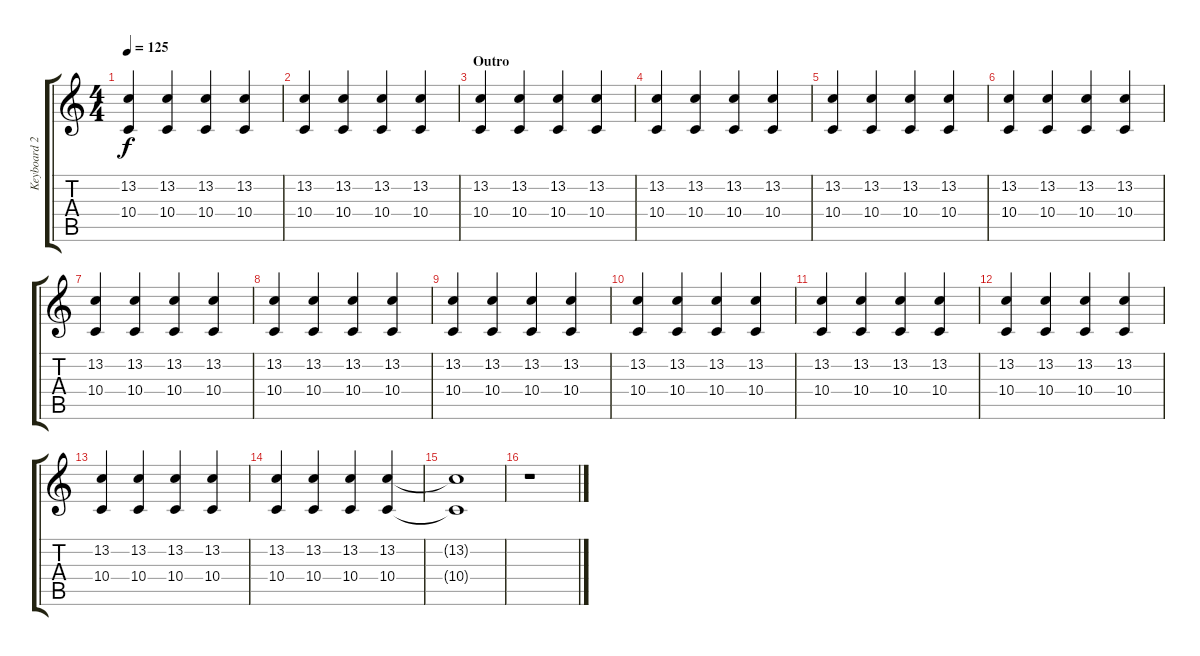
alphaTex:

\track ("Keyboard 2" "Keyboard 2") {instrument electricgrandpiano}
\staff {score tabs}
\tuning (E4 B3 G3 D3 A2 E2) {hide}
\ts (4 4)
\tempo 125
\clef g2
\ks c
(13.2 10.4).4{dy f} (13.2 10.4).4 (13.2 10.4).4 (13.2 10.4).4 |
(13.2 10.4).4 (13.2 10.4).4 (13.2 10.4).4 (13.2 10.4).4 |
\section ("" "Outro")
(13.2 10.4).4 (13.2 10.4).4 (13.2 10.4).4 (13.2 10.4).4 |
(13.2 10.4).4 (13.2 10.4).4 (13.2 10.4).4 (13.2 10.4).4 |
(13.2 10.4).4 (13.2 10.4).4 (13.2 10.4).4 (13.2 10.4).4 |
(13.2 10.4).4 (13.2 10.4).4 (13.2 10.4).4 (13.2 10.4).4 |
(13.2 10.4).4 (13.2 10.4).4 (13.2 10.4).4 (13.2 10.4).4 |
(13.2 10.4).4 (13.2 10.4).4 (13.2 10.4).4 (13.2 10.4).4 |
(13.2 10.4).4 (13.2 10.4).4 (13.2 10.4).4 (13.2 10.4).4 |
(13.2 10.4).4 (13.2 10.4).4 (13.2 10.4).4 (13.2 10.4).4 |
(13.2 10.4).4 (13.2 10.4).4 (13.2 10.4).4 (13.2 10.4).4 |
(13.2 10.4).4 (13.2 10.4).4 (13.2 10.4).4 (13.2 10.4).4 |
(13.2 10.4).4 (13.2 10.4).4 (13.2 10.4).4 (13.2 10.4).4 |
(13.2 10.4).4 (13.2 10.4).4 (13.2 10.4).4 (13.2 10.4).4 |
(13.2{t} 10.4{t}).1 |
r.1
